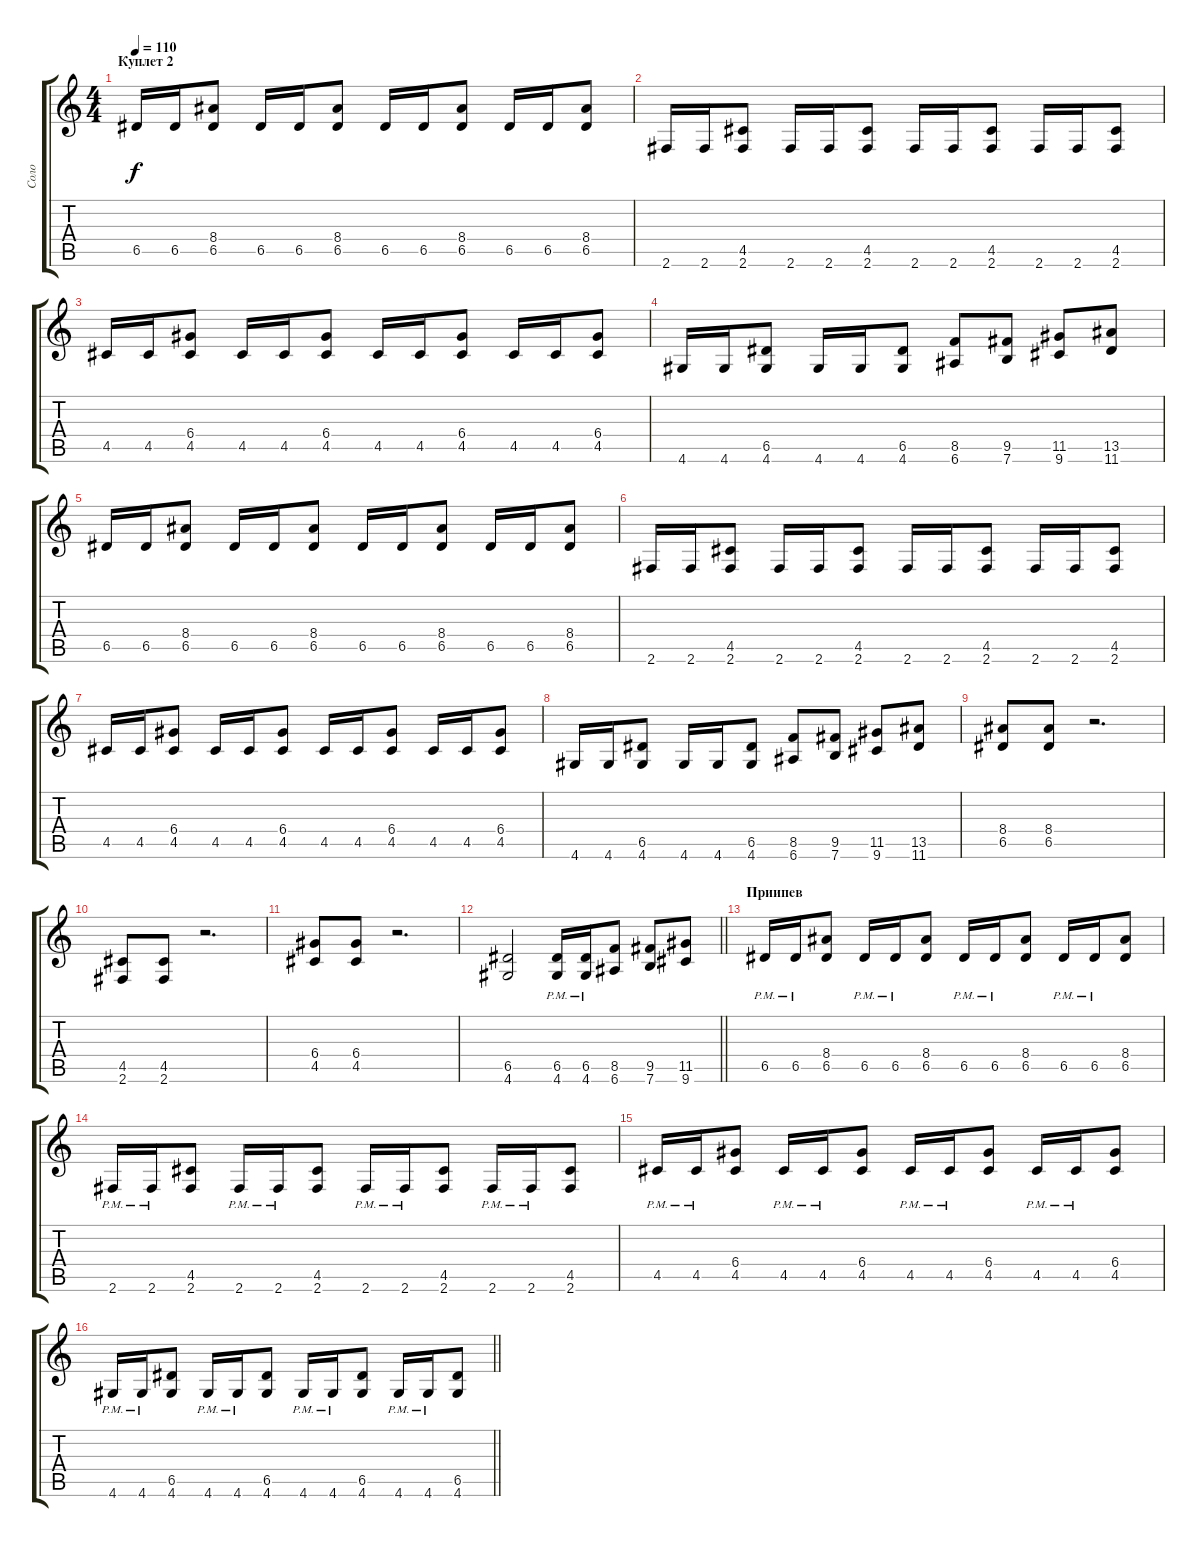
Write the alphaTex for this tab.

\track ("Соло" "Соло") {instrument overdrivenguitar}
\staff {score tabs}
\tuning (E4 B3 G3 D3 A2 E2) {hide}
\ts (4 4)
\section ("" "Куплет 2")
\tempo 110
\clef g2
\ks c
6.5.16{dy f} 6.5.16 (8.4 6.5).8 6.5.16 6.5.16 (8.4 6.5).8 6.5.16 6.5.16 (8.4 6.5).8 6.5.16 6.5.16 (8.4 6.5).8 |
2.6.16 2.6.16 (4.5 2.6).8 2.6.16 2.6.16 (4.5 2.6).8 2.6.16 2.6.16 (4.5 2.6).8 2.6.16 2.6.16 (4.5 2.6).8 |
4.5.16 4.5.16 (6.4 4.5).8 4.5.16 4.5.16 (6.4 4.5).8 4.5.16 4.5.16 (6.4 4.5).8 4.5.16 4.5.16 (6.4 4.5).8 |
4.6.16 4.6.16 (6.5 4.6).8 4.6.16 4.6.16 (6.5 4.6).8 (8.5 6.6).8 (9.5 7.6).8 (11.5 9.6).8 (13.5 11.6).8 |
6.5.16 6.5.16 (8.4 6.5).8 6.5.16 6.5.16 (8.4 6.5).8 6.5.16 6.5.16 (8.4 6.5).8 6.5.16 6.5.16 (8.4 6.5).8 |
2.6.16 2.6.16 (4.5 2.6).8 2.6.16 2.6.16 (4.5 2.6).8 2.6.16 2.6.16 (4.5 2.6).8 2.6.16 2.6.16 (4.5 2.6).8 |
4.5.16 4.5.16 (6.4 4.5).8 4.5.16 4.5.16 (6.4 4.5).8 4.5.16 4.5.16 (6.4 4.5).8 4.5.16 4.5.16 (6.4 4.5).8 |
4.6.16 4.6.16 (6.5 4.6).8 4.6.16 4.6.16 (6.5 4.6).8 (8.5 6.6).8 (9.5 7.6).8 (11.5 9.6).8 (13.5 11.6).8 |
(8.4 6.5).8 (8.4 6.5).8 r.2{d} |
(4.5 2.6).8 (4.5 2.6).8 r.2{d} |
(6.4 4.5).8 (6.4 4.5).8 r.2{d} |
\barLineRight lightlight
(6.5 4.6).2 (6.5{pm} 4.6{pm}).16 (6.5{pm} 4.6{pm}).16 (8.5 6.6).8 (9.5 7.6).8 (11.5 9.6).8 |
\section ("" "Приипев")
6.5{pm}.16 6.5{pm}.16 (8.4 6.5).8 6.5{pm}.16 6.5{pm}.16 (8.4 6.5).8 6.5{pm}.16 6.5{pm}.16 (8.4 6.5).8 6.5{pm}.16 6.5{pm}.16 (8.4 6.5).8 |
2.6{pm}.16 2.6{pm}.16 (4.5 2.6).8 2.6{pm}.16 2.6{pm}.16 (4.5 2.6).8 2.6{pm}.16 2.6{pm}.16 (4.5 2.6).8 2.6{pm}.16 2.6{pm}.16 (4.5 2.6).8 |
4.5{pm}.16 4.5{pm}.16 (6.4 4.5).8 4.5{pm}.16 4.5{pm}.16 (6.4 4.5).8 4.5{pm}.16 4.5{pm}.16 (6.4 4.5).8 4.5{pm}.16 4.5{pm}.16 (6.4 4.5).8 |
\barLineRight lightlight
4.6{pm}.16 4.6{pm}.16 (6.5 4.6).8 4.6{pm}.16 4.6{pm}.16 (6.5 4.6).8 4.6{pm}.16 4.6{pm}.16 (6.5 4.6).8 4.6{pm}.16 4.6{pm}.16 (6.5 4.6).8
